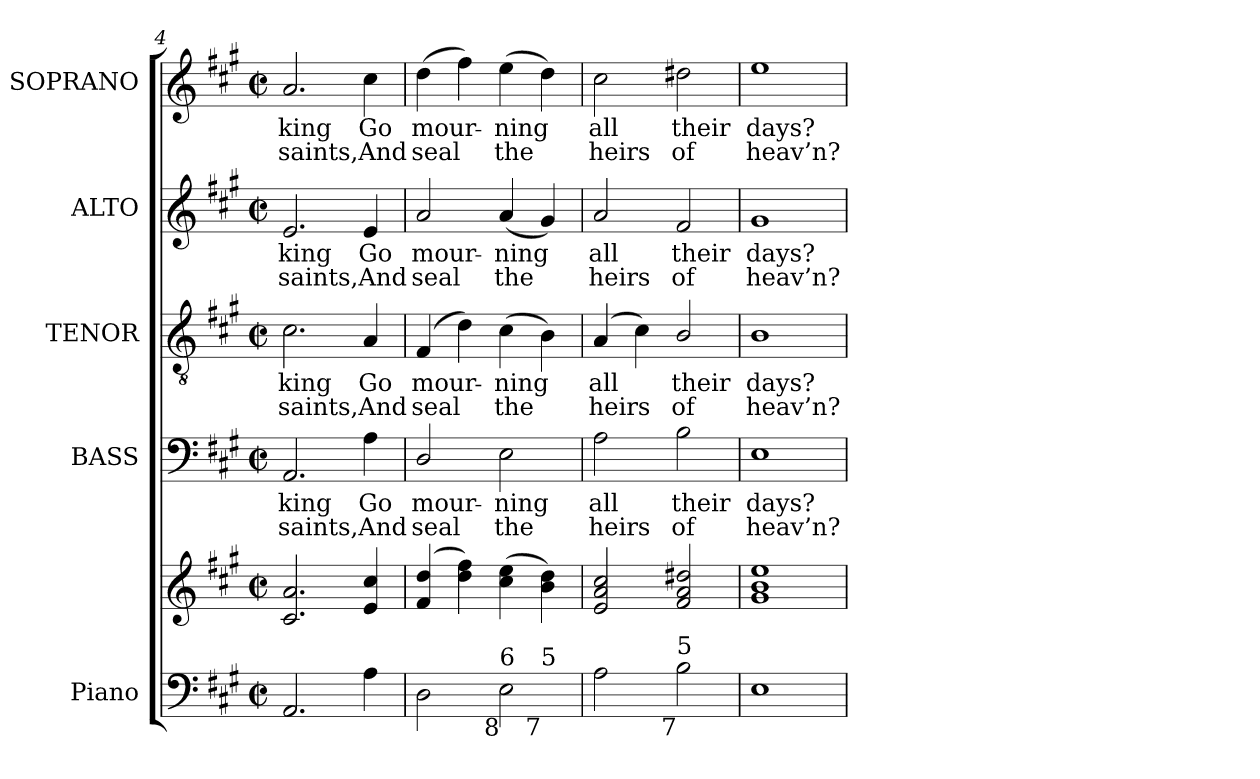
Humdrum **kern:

**kern	**kern	**kern	**text	**text	**kern	**text	**text	**kern	**text	**text	**kern	**text	**text
*part5	*part5	*part4	*part4	*part4	*part3	*part3	*part3	*part2	*part2	*part2	*part1	*part1	*part1
*staff6	*staff5	*staff4	*staff4	*staff4	*staff3	*staff3	*staff3	*staff2	*staff2	*staff2	*staff1	*staff1	*staff1
*I"Piano	*	*I"BASS	*	*	*I"TENOR	*	*	*I"ALTO	*	*	*I"SOPRANO	*	*
*I'Pno.	*	*I'B.	*	*	*I'T.	*	*	*I'A.	*	*	*I'S.	*	*
*clefF4	*clefG2	*clefF4	*	*	*clefGv2	*	*	*clefG2	*	*	*clefG2	*	*
*	*	*	*	*	*ITrd7c12	*	*	*	*	*	*	*	*
*k[f#c#g#]	*k[f#c#g#]	*k[f#c#g#]	*	*	*k[f#c#g#]	*	*	*k[f#c#g#]	*	*	*k[f#c#g#]	*	*
*A:	*A:	*A:	*	*	*A:	*	*	*A:	*	*	*A:	*	*
*M2/2	*M2/2	*M2/2	*	*	*M2/2	*	*	*M2/2	*	*	*M2/2	*	*
*met(c|)	*met(c|)	*met(c|)	*	*	*met(c|)	*	*	*met(c|)	*	*	*met(c|)	*	*
=4	=4	=4	=4	=4	=4	=4	=4	=4	=4	=4	=4	=4	=4
!	!	!	!LO:LY:b:color=#000000	!LO:LY:b:color=#000000	!	!	!	!	!	!	!	!	!
!	!	!	!	!	!	!LO:LY:b:color=#000000	!LO:LY:b:color=#000000	!	!	!	!	!	!
!	!	!	!	!	!	!	!	!	!LO:LY:b:color=#000000	!LO:LY:b:color=#000000	!	!	!
!	!	!	!	!	!	!	!	!	!	!	!	!LO:LY:b:color=#000000	!LO:LY:b:color=#000000
2.AAi/	2.c#i/ 2.ai	2.AAi/	king	saints,	2.C#i\	king	saints,	2.ei/	king	saints,	2.ai/	king	saints,
!	!	!	!LO:LY:b:color=#000000	!LO:LY:b:color=#000000	!	!	!	!	!	!	!	!	!
!	!	!	!	!	!	!LO:LY:b:color=#000000	!LO:LY:b:color=#000000	!	!	!	!	!	!
!	!	!	!	!	!	!	!	!	!LO:LY:b:color=#000000	!LO:LY:b:color=#000000	!	!	!
!	!	!	!	!	!	!	!	!	!	!	!	!LO:LY:b:color=#000000	!LO:LY:b:color=#000000
4Ai\	4ei/ 4cc#i	4Ai\	Go	And	4AAi/	Go	And	4ei/	Go	And	4cc#i\	Go	And
=5	=5	=5	=5	=5	=5	=5	=5	=5	=5	=5	=5	=5	=5
!	!	!	!LO:LY:b:color=#000000	!LO:LY:b:color=#000000	!	!	!	!	!	!	!	!	!
!	!	!	!	!	!	!LO:LY:b:color=#000000	!LO:LY:b:color=#000000	!	!	!	!	!	!
!	!	!	!	!	!	!	!	!	!LO:LY:b:color=#000000	!LO:LY:b:color=#000000	!	!	!
!	!	!	!	!	!	!	!	!	!	!	!	!LO:LY:b:color=#000000	!LO:LY:b:color=#000000
*^	*	*	*	*	*	*	*	*	*	*	*	*	*
2Di\	2.ryy	(4f#i/ 4ddi	2Di/	mour-	seal	(4FF#i/	mour-	seal	2ai/	mour-	seal	(4ddi\	mour-	seal
.	.	4ddi\ 4ff#i)	.	.	.	4Di\)	.	.	.	.	.	4ff#i\)	.	.
!	!	!	!	!LO:LY:b:color=#000000	!LO:LY:b:color=#000000	!	!	!	!	!	!	!	!	!
!	!	!	!	!	!	!	!LO:LY:b:color=#000000	!LO:LY:b:color=#000000	!	!	!	!	!	!
!	!	!	!	!	!	!	!	!	!	!LO:LY:b:color=#000000	!LO:LY:b:color=#000000	!	!	!
!LO:TX:b:rj:t=8	!	!	!	!	!	!	!	!	!	!	!	!	!	!
!LO:TX:t=6	!	!	!	!	!	!	!	!	!	!	!	!	!	!
!	!	!	!	!	!	!	!	!	!	!	!	!	!LO:LY:b:color=#000000	!LO:LY:b:color=#000000
2Ei\	.	(4cc#i\ 4eei	2Ei\	-ning	the	(4C#i\	-ning	the	(4ai/	-ning	the	(4eei\	-ning	the
!	!LO:TX:b:rj:t=7	!	!	!	!	!	!	!	!	!	!	!	!	!
!	!LO:TX:t=5	!	!	!	!	!	!	!	!	!	!	!	!	!
.	4ryy	4bi\ 4ddi)	.	.	.	4BBi\)	.	.	4g#i/)	.	.	4ddi\)	.	.
*v	*v	*	*	*	*	*	*	*	*	*	*	*	*	*
=6	=6	=6	=6	=6	=6	=6	=6	=6	=6	=6	=6	=6	=6
*^	*	*	*	*	*	*	*	*	*	*	*	*	*
!	!	!	!	!LO:LY:b:color=#000000	!LO:LY:b:color=#000000	!	!	!	!	!	!	!	!	!
*v	*v	*	*	*	*	*	*	*	*	*	*	*	*	*
*^	*	*	*	*	*	*	*	*	*	*	*	*	*
!	!	!	!	!	!	!	!LO:LY:b:color=#000000	!LO:LY:b:color=#000000	!	!	!	!	!	!
*v	*v	*	*	*	*	*	*	*	*	*	*	*	*	*
*^	*	*	*	*	*	*	*	*	*	*	*	*	*
!	!	!	!	!	!	!	!	!	!	!LO:LY:b:color=#000000	!LO:LY:b:color=#000000	!	!	!
*v	*v	*	*	*	*	*	*	*	*	*	*	*	*	*
*^	*	*	*	*	*	*	*	*	*	*	*	*	*
!	!	!	!	!	!	!	!	!	!	!	!	!	!LO:LY:b:color=#000000	!LO:LY:b:color=#000000
*v	*v	*	*	*	*	*	*	*	*	*	*	*	*	*
2Ai\	2ei/ 2ai 2cc#i	2Ai\	all	heirs	(4AAi/	all	heirs	2ai/	all	heirs	2cc#i\	all	heirs
.	.	.	.	.	4C#i\)	.	.	.	.	.	.	.	.
!	!	!	!LO:LY:b:color=#000000	!LO:LY:b:color=#000000	!	!	!	!	!	!	!	!	!
!	!	!	!	!	!	!LO:LY:b:color=#000000	!LO:LY:b:color=#000000	!	!	!	!	!	!
!	!	!	!	!	!	!	!	!	!LO:LY:b:color=#000000	!LO:LY:b:color=#000000	!	!	!
!LO:TX:b:rj:t=7	!	!	!	!	!	!	!	!	!	!	!	!	!
!LO:TX:t=5	!	!	!	!	!	!	!	!	!	!	!	!	!
!	!	!	!	!	!	!	!	!	!	!	!	!LO:LY:b:color=#000000	!LO:LY:b:color=#000000
2Bi\	2f#i/ 2ai 2dd#Xi	2Bi\	their	of	2BBi/	their	of	2f#i/	their	of	2dd#Xi\	their	of
!!LO:LB:g=z
=7	=7	=7	=7	=7	=7	=7	=7	=7	=7	=7	=7	=7	=7
!	!	!	!LO:LY:b:color=#000000	!LO:LY:b:color=#000000	!	!	!	!	!	!	!	!	!
!	!	!	!	!	!	!LO:LY:b:color=#000000	!LO:LY:b:color=#000000	!	!	!	!	!	!
!	!	!	!	!	!	!	!	!	!LO:LY:b:color=#000000	!LO:LY:b:color=#000000	!	!	!
!	!	!	!	!	!	!	!	!	!	!	!	!LO:LY:b:color=#000000	!LO:LY:b:color=#000000
1Ei	1g#i 1bi 1eei	1Ei	days?	heav’n?	1BBi	days?	heav’n?	1g#i	days?	heav’n?	1eei	days?	heav’n?
=	=	=	=	=	=	=	=	=	=	=	=	=	=
*-	*-	*-	*-	*-	*-	*-	*-	*-	*-	*-	*-	*-	*-
